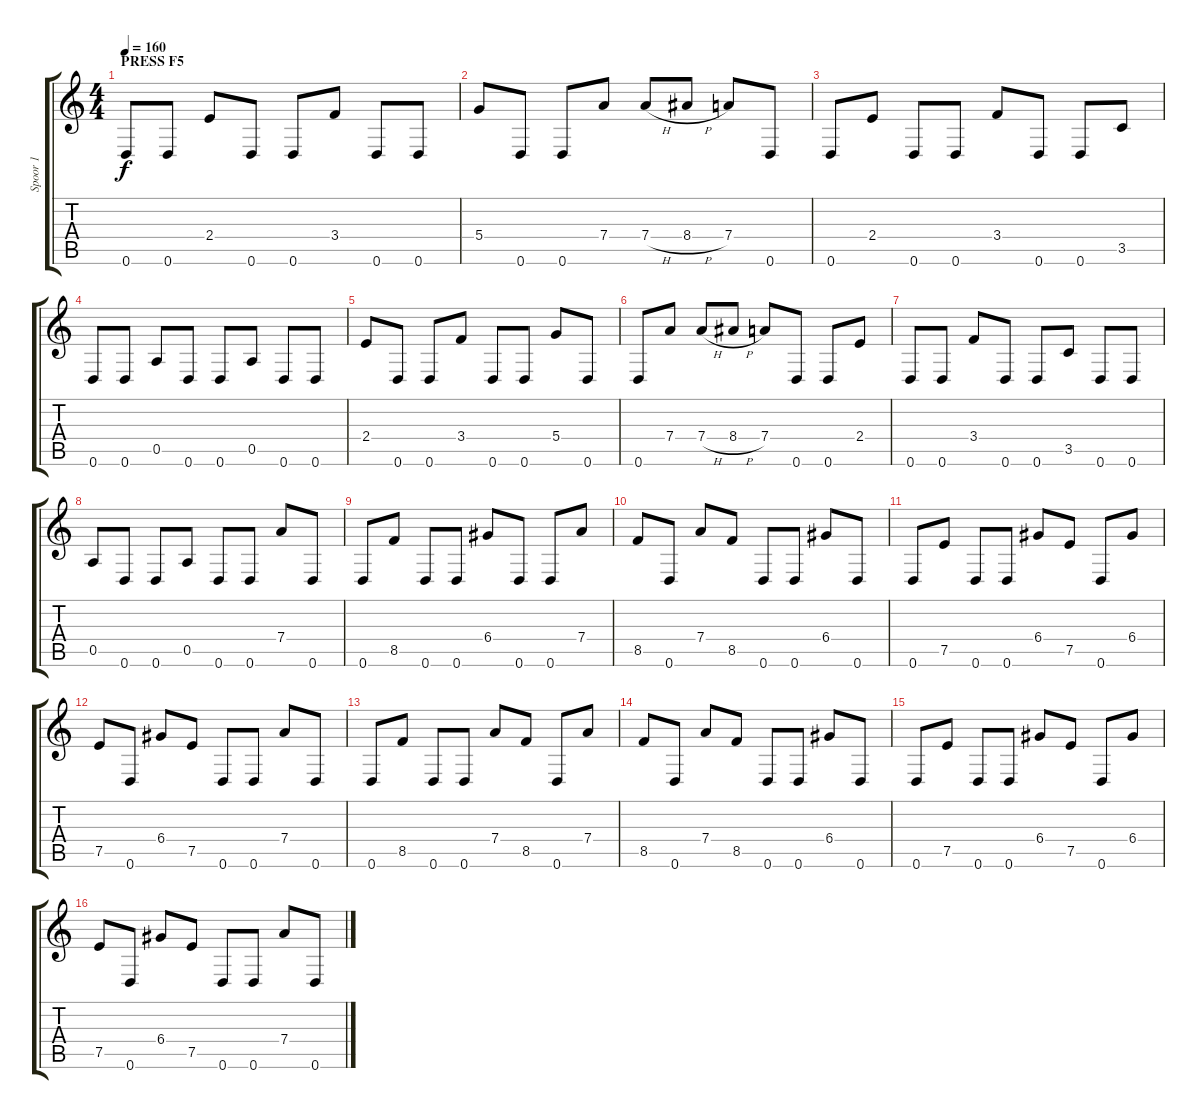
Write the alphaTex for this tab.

\track ("Spoor 1" "Spoor 1") {instrument electricguitarclean}
\staff {score tabs}
\tuning (E4 B3 G3 D3 A2 D2) {hide}
\ts (4 4)
\section ("" "PRESS F5")
\tempo 160
\clef g2
\ks c
0.6.8{dy f instrument electricguitarclean} 0.6.8 2.4.8 0.6.8 0.6.8 3.4.8 0.6.8 0.6.8 |
5.4.8 0.6.8 0.6.8 7.4.8 7.4{h}.8 8.4{h}.8 7.4.8 0.6.8 |
0.6.8 2.4.8 0.6.8 0.6.8 3.4.8 0.6.8 0.6.8 3.5.8 |
0.6.8 0.6.8 0.5.8 0.6.8 0.6.8 0.5.8 0.6.8 0.6.8 |
2.4.8 0.6.8 0.6.8 3.4.8 0.6.8 0.6.8 5.4.8 0.6.8 |
0.6.8 7.4.8 7.4{h}.8 8.4{h}.8 7.4.8 0.6.8 0.6.8 2.4.8 |
0.6.8 0.6.8 3.4.8 0.6.8 0.6.8 3.5.8 0.6.8 0.6.8 |
0.5.8 0.6.8 0.6.8 0.5.8 0.6.8 0.6.8 7.4.8 0.6.8 |
0.6.8 8.5.8 0.6.8 0.6.8 6.4.8 0.6.8 0.6.8 7.4.8 |
8.5.8 0.6.8 7.4.8 8.5.8 0.6.8 0.6.8 6.4.8 0.6.8 |
0.6.8 7.5.8 0.6.8 0.6.8 6.4.8 7.5.8 0.6.8 6.4.8 |
7.5.8 0.6.8 6.4.8 7.5.8 0.6.8 0.6.8 7.4.8 0.6.8 |
0.6.8 8.5.8 0.6.8 0.6.8 7.4.8 8.5.8 0.6.8 7.4.8 |
8.5.8 0.6.8 7.4.8 8.5.8 0.6.8 0.6.8 6.4.8 0.6.8 |
0.6.8 7.5.8 0.6.8 0.6.8 6.4.8 7.5.8 0.6.8 6.4.8 |
7.5.8 0.6.8 6.4.8 7.5.8 0.6.8 0.6.8 7.4.8 0.6.8
